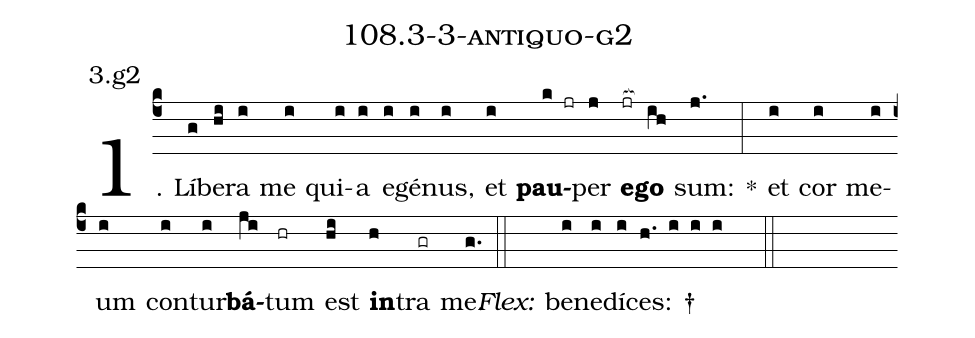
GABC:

name: 108.3-3-antiquo-g2;
annotation: 3.g2;
%%
(c4)1. Lí(g)be(hi)ra(i) me(i) qui(i)a(i) e(i)gé(i)nus,(i) et(i) <b>pau</b>(k jr)per(j) <b>e</b>(jr[ocb:1{])<b>go</b>(ih[ocb:0}]) sum:(j.) *(:) et(i) cor(i) me(i)um(i) con(i)tur(i)<b>bá</b>(ji)tum(hr) est(hi) <b>in</b>(h)tra(gr) me.(g.) (::)
<i>Flex:</i>()  be(i)ne(i)dí(i)ces: †(h. i i i  ::)
